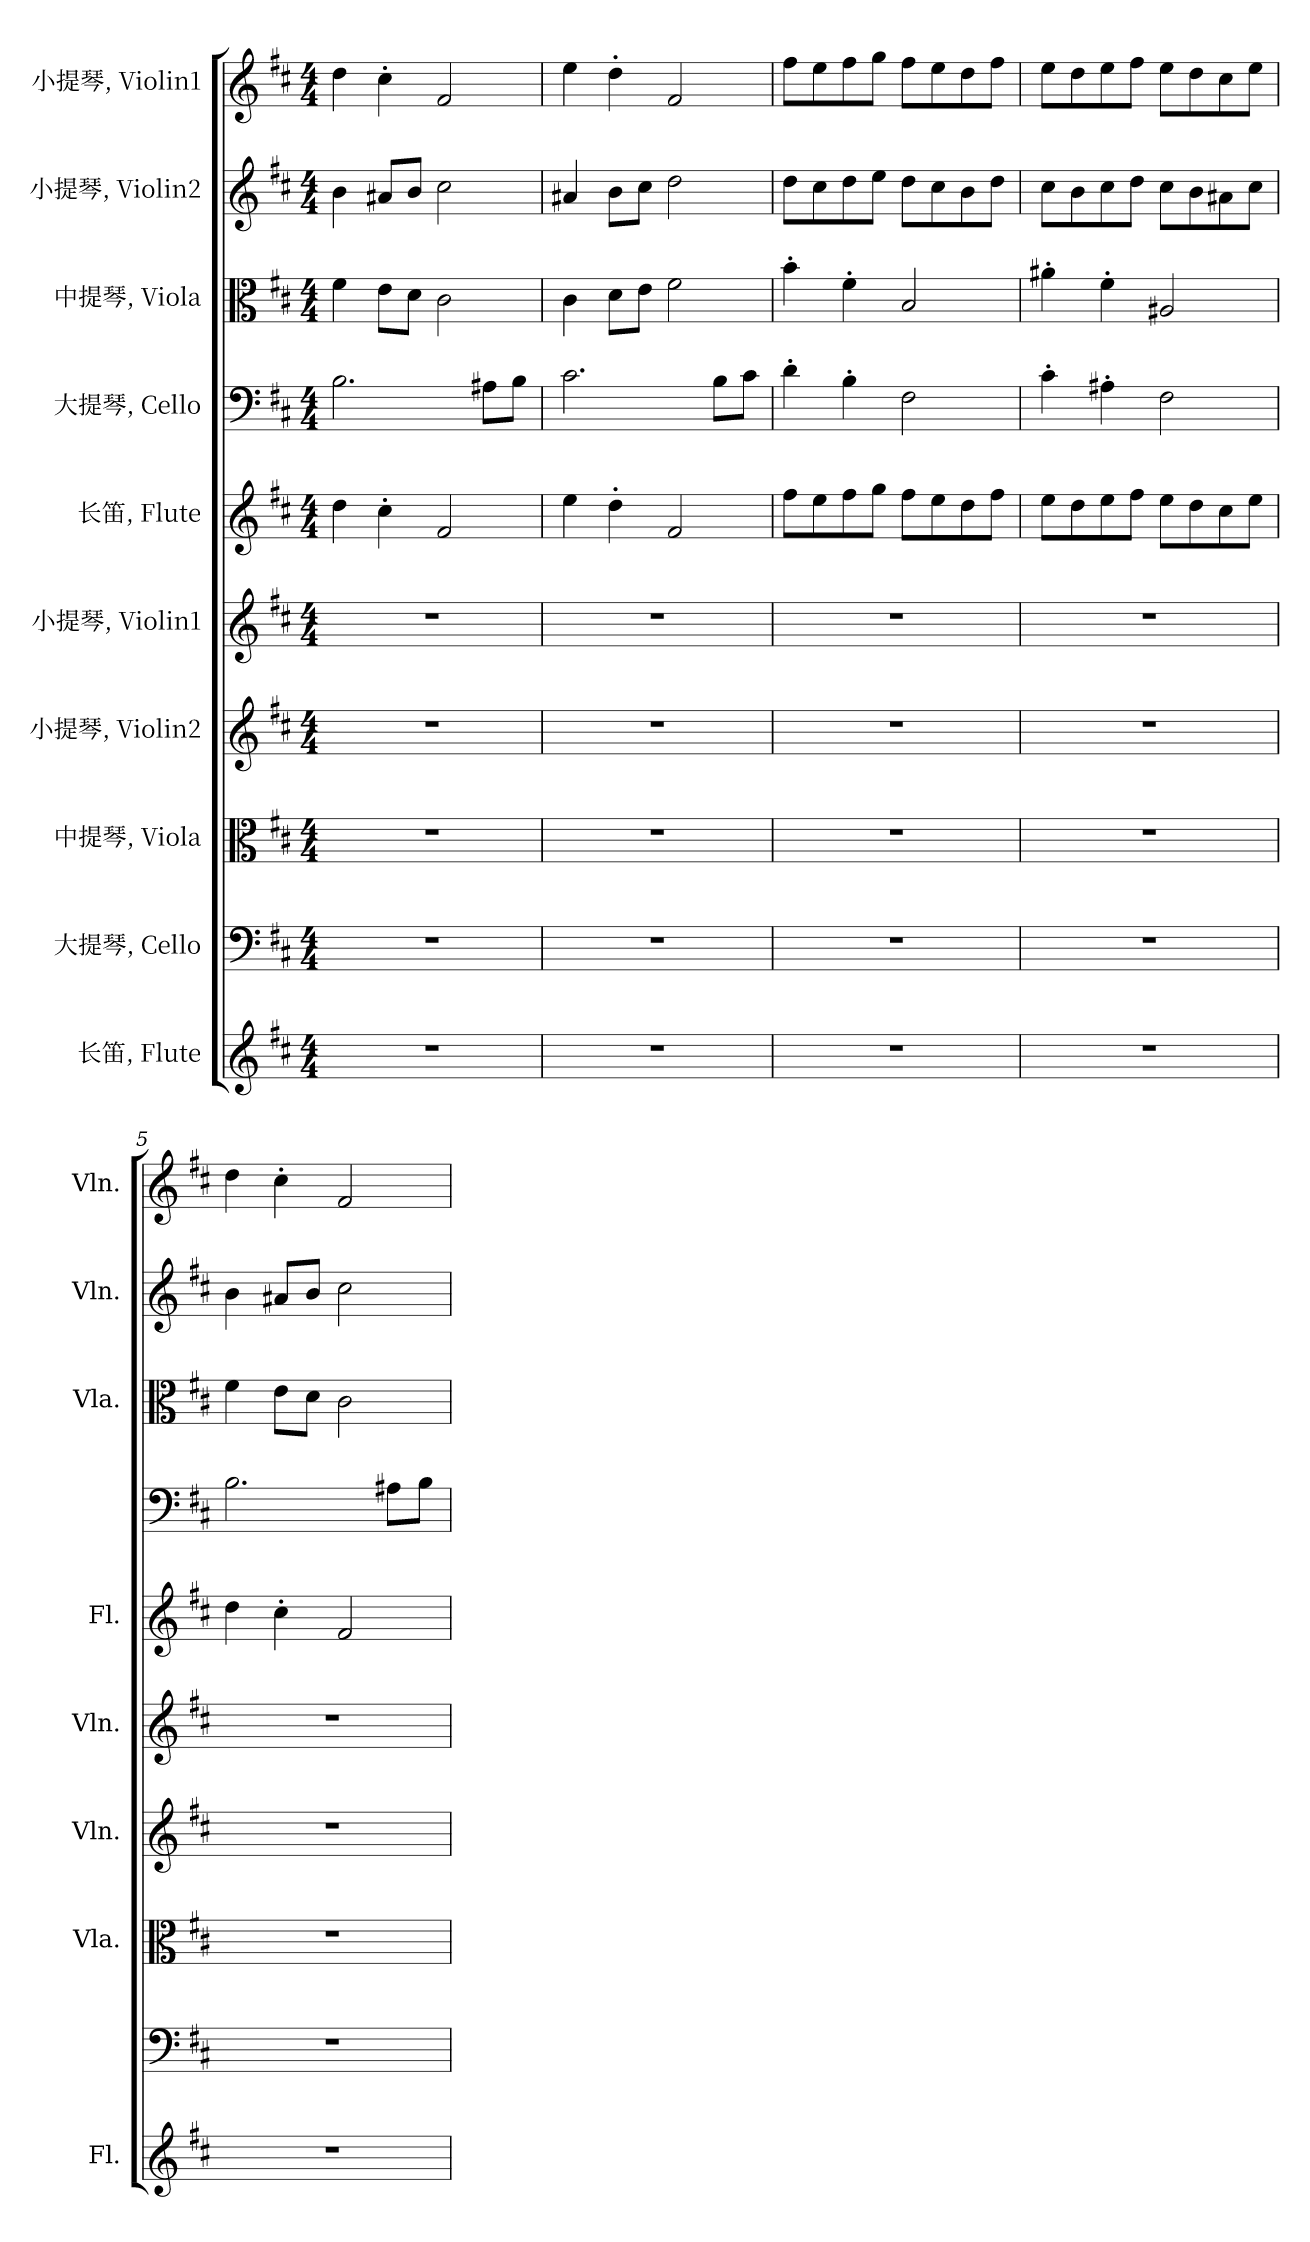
**kern	**kern	**kern	**kern	**kern	**kern	**kern	**kern	**kern	**kern
*part10	*part9	*part8	*part7	*part6	*part5	*part4	*part3	*part2	*part1
*staff10	*staff9	*staff8	*staff7	*staff6	*staff5	*staff4	*staff3	*staff2	*staff1
*I"长笛, Flute	*I"大提琴, Cello	*I"中提琴, Viola	*I"小提琴, Violin2	*I"小提琴, Violin1	*I"长笛, Flute	*I"大提琴, Cello	*I"中提琴, Viola	*I"小提琴, Violin2	*I"小提琴, Violin1
*I'Fl.	*	*I'Vla.	*I'Vln.	*I'Vln.	*I'Fl.	*	*I'Vla.	*I'Vln.	*I'Vln.
*clefG2	*clefF4	*clefC3	*clefG2	*clefG2	*clefG2	*clefF4	*clefC3	*clefG2	*clefG2
*k[f#c#]	*k[f#c#]	*k[f#c#]	*k[f#c#]	*k[f#c#]	*k[f#c#]	*k[f#c#]	*k[f#c#]	*k[f#c#]	*k[f#c#]
*M4/4	*M4/4	*M4/4	*M4/4	*M4/4	*M4/4	*M4/4	*M4/4	*M4/4	*M4/4
*MM120	*MM120	*MM120	*MM120	*MM120	*MM120	*MM120	*MM120	*MM120	*MM120
=1	=1	=1	=1	=1	=1	=1	=1	=1	=1
1r	1r	1r	1r	1r	4dd\	2.B\	4f#\	4b\	4dd\
.	.	.	.	.	4cc#'\	.	8e\L	8a#X/L	4cc#'\
.	.	.	.	.	.	.	8d\J	8b/J	.
.	.	.	.	.	2f#/	.	2c#\	2cc#\	2f#/
.	.	.	.	.	.	8A#X\L	.	.	.
.	.	.	.	.	.	8B\J	.	.	.
=2	=2	=2	=2	=2	=2	=2	=2	=2	=2
1r	1r	1r	1r	1r	4ee\	2.c#\	4c#\	4a#X/	4ee\
.	.	.	.	.	4dd'\	.	8d\L	8b\L	4dd'\
.	.	.	.	.	.	.	8e\J	8cc#\J	.
.	.	.	.	.	2f#/	.	2f#\	2dd\	2f#/
.	.	.	.	.	.	8B\L	.	.	.
.	.	.	.	.	.	8c#\J	.	.	.
=3	=3	=3	=3	=3	=3	=3	=3	=3	=3
1r	1r	1r	1r	1r	8ff#\L	4d'\	4b'\	8dd\L	8ff#\L
.	.	.	.	.	8ee\	.	.	8cc#\	8ee\
.	.	.	.	.	8ff#\	4B'\	4f#'\	8dd\	8ff#\
.	.	.	.	.	8gg\J	.	.	8ee\J	8gg\J
.	.	.	.	.	8ff#\L	2F#\	2B/	8dd\L	8ff#\L
.	.	.	.	.	8ee\	.	.	8cc#\	8ee\
.	.	.	.	.	8dd\	.	.	8b\	8dd\
.	.	.	.	.	8ff#\J	.	.	8dd\J	8ff#\J
=4	=4	=4	=4	=4	=4	=4	=4	=4	=4
1r	1r	1r	1r	1r	8ee\L	4c#'\	4a#X'\	8cc#\L	8ee\L
.	.	.	.	.	8dd\	.	.	8b\	8dd\
.	.	.	.	.	8ee\	4A#X'\	4f#'\	8cc#\	8ee\
.	.	.	.	.	8ff#\J	.	.	8dd\J	8ff#\J
.	.	.	.	.	8ee\L	2F#\	2A#X/	8cc#\L	8ee\L
.	.	.	.	.	8dd\	.	.	8b\	8dd\
.	.	.	.	.	8cc#\	.	.	8a#X\	8cc#\
.	.	.	.	.	8ee\J	.	.	8cc#\J	8ee\J
!!LO:PB:g=z
=5	=5	=5	=5	=5	=5	=5	=5	=5	=5
1r	1r	1r	1r	1r	4dd\	2.B\	4f#\	4b\	4dd\
.	.	.	.	.	4cc#'\	.	8e\L	8a#X/L	4cc#'\
.	.	.	.	.	.	.	8d\J	8b/J	.
.	.	.	.	.	2f#/	.	2c#\	2cc#\	2f#/
.	.	.	.	.	.	8A#X\L	.	.	.
.	.	.	.	.	.	8B\J	.	.	.
=	=	=	=	=	=	=	=	=	=
*-	*-	*-	*-	*-	*-	*-	*-	*-	*-
